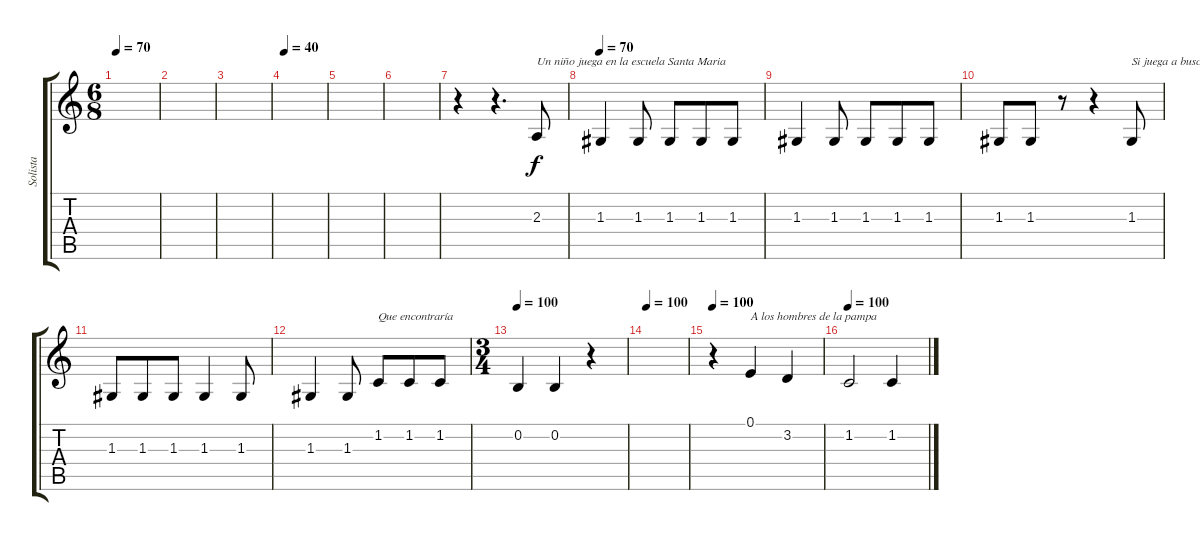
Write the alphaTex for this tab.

\track ("Solista" "Solista") {instrument synthstrings2}
\staff {score tabs}
\tuning (E4 B3 G3 D3 A2 E2) {hide}
\ts (6 8)
\tempo 70
\clef g2
\ks c
|
|
|
\tempo 40
|
|
|
r.4 r.4{d} 2.3.8{txt "Un niño juega en la escuela Santa Maria"} |
\tempo 70
1.3.4 1.3.8 1.3.8 1.3.8 1.3.8 |
1.3.4 1.3.8 1.3.8 1.3.8 1.3.8 |
1.3.8 1.3.8 r.8 r.4 1.3.8{txt "Si juega a buscar tesoros"} |
1.3.8 1.3.8 1.3.8 1.3.4 1.3.8 |
1.3.4 1.3.8 1.2.8{txt "Que encontraría"} 1.2.8 1.2.8 |
\ts (3 4)
\tempo 100
0.2.4 0.2.4 r.4 |
\tempo 100
|
\tempo 100
r.4 0.1.4{txt "A los hombres de la pampa"} 3.2.4 |
\tempo 100
1.2.2 1.2.4
